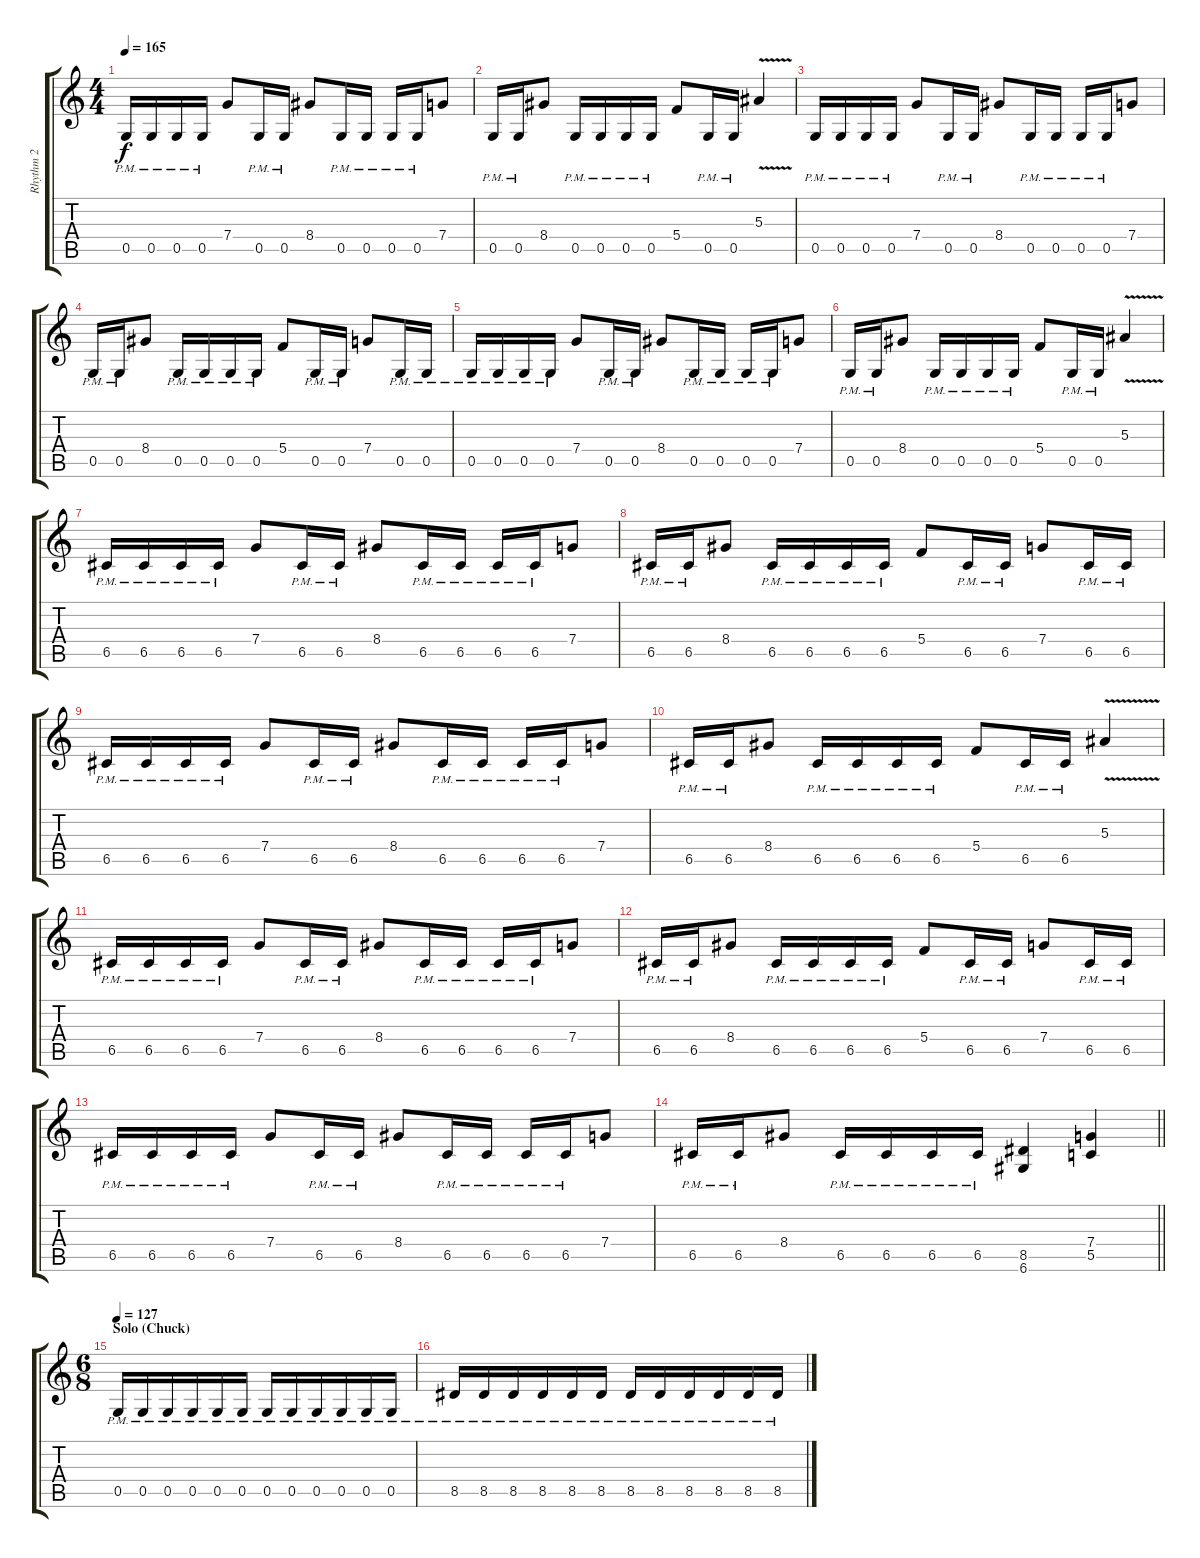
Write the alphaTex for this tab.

\track ("Rhythm 2" "Rhythm 2") {instrument distortionguitar}
\staff {score tabs}
\tuning (D4 A3 F3 C3 G2 D2) {hide}
\ts (4 4)
\tempo 165
\clef g2
\ks c
0.5{pm}.16{dy f} 0.5{pm}.16 0.5{pm}.16 0.5{pm}.16 7.4.8 0.5{pm}.16 0.5{pm}.16 8.4.8 0.5{pm}.16 0.5{pm}.16 0.5{pm}.16 0.5{pm}.16 7.4.8 |
0.5{pm}.16 0.5{pm}.16 8.4.8 0.5{pm}.16 0.5{pm}.16 0.5{pm}.16 0.5{pm}.16 5.4.8 0.5{pm}.16 0.5{pm}.16 5.3{v}.4 |
0.5{pm}.16 0.5{pm}.16 0.5{pm}.16 0.5{pm}.16 7.4.8 0.5{pm}.16 0.5{pm}.16 8.4.8 0.5{pm}.16 0.5{pm}.16 0.5{pm}.16 0.5{pm}.16 7.4.8 |
0.5{pm}.16 0.5{pm}.16 8.4.8 0.5{pm}.16 0.5{pm}.16 0.5{pm}.16 0.5{pm}.16 5.4.8 0.5{pm}.16 0.5{pm}.16 7.4.8 0.5{pm}.16 0.5{pm}.16 |
0.5{pm}.16 0.5{pm}.16 0.5{pm}.16 0.5{pm}.16 7.4.8 0.5{pm}.16 0.5{pm}.16 8.4.8 0.5{pm}.16 0.5{pm}.16 0.5{pm}.16 0.5{pm}.16 7.4.8 |
0.5{pm}.16 0.5{pm}.16 8.4.8 0.5{pm}.16 0.5{pm}.16 0.5{pm}.16 0.5{pm}.16 5.4.8 0.5{pm}.16 0.5{pm}.16 5.3{v}.4 |
6.5{pm}.16 6.5{pm}.16 6.5{pm}.16 6.5{pm}.16 7.4.8 6.5{pm}.16 6.5{pm}.16 8.4.8 6.5{pm}.16 6.5{pm}.16 6.5{pm}.16 6.5{pm}.16 7.4.8 |
6.5{pm}.16 6.5{pm}.16 8.4.8 6.5{pm}.16 6.5{pm}.16 6.5{pm}.16 6.5{pm}.16 5.4.8 6.5{pm}.16 6.5{pm}.16 7.4.8 6.5{pm}.16 6.5{pm}.16 |
6.5{pm}.16 6.5{pm}.16 6.5{pm}.16 6.5{pm}.16 7.4.8 6.5{pm}.16 6.5{pm}.16 8.4.8 6.5{pm}.16 6.5{pm}.16 6.5{pm}.16 6.5{pm}.16 7.4.8 |
6.5{pm}.16 6.5{pm}.16 8.4.8 6.5{pm}.16 6.5{pm}.16 6.5{pm}.16 6.5{pm}.16 5.4.8 6.5{pm}.16 6.5{pm}.16 5.3{v}.4 |
6.5{pm}.16 6.5{pm}.16 6.5{pm}.16 6.5{pm}.16 7.4.8 6.5{pm}.16 6.5{pm}.16 8.4.8 6.5{pm}.16 6.5{pm}.16 6.5{pm}.16 6.5{pm}.16 7.4.8 |
6.5{pm}.16 6.5{pm}.16 8.4.8 6.5{pm}.16 6.5{pm}.16 6.5{pm}.16 6.5{pm}.16 5.4.8 6.5{pm}.16 6.5{pm}.16 7.4.8 6.5{pm}.16 6.5{pm}.16 |
6.5{pm}.16 6.5{pm}.16 6.5{pm}.16 6.5{pm}.16 7.4.8 6.5{pm}.16 6.5{pm}.16 8.4.8 6.5{pm}.16 6.5{pm}.16 6.5{pm}.16 6.5{pm}.16 7.4.8 |
\barLineRight lightlight
6.5{pm}.16 6.5{pm}.16 8.4.8 6.5{pm}.16 6.5{pm}.16 6.5{pm}.16 6.5{pm}.16 (8.5 6.6).4 (7.4 5.5).4 |
\ts (6 8)
\section ("" "Solo (Chuck)")
\tempo 127
0.5{pm}.16 0.5{pm}.16 0.5{pm}.16 0.5{pm}.16 0.5{pm}.16 0.5{pm}.16 0.5{pm}.16 0.5{pm}.16 0.5{pm}.16 0.5{pm}.16 0.5{pm}.16 0.5{pm}.16 |
8.5{pm}.16 8.5{pm}.16 8.5{pm}.16 8.5{pm}.16 8.5{pm}.16 8.5{pm}.16 8.5{pm}.16 8.5{pm}.16 8.5{pm}.16 8.5{pm}.16 8.5{pm}.16 8.5{pm}.16
